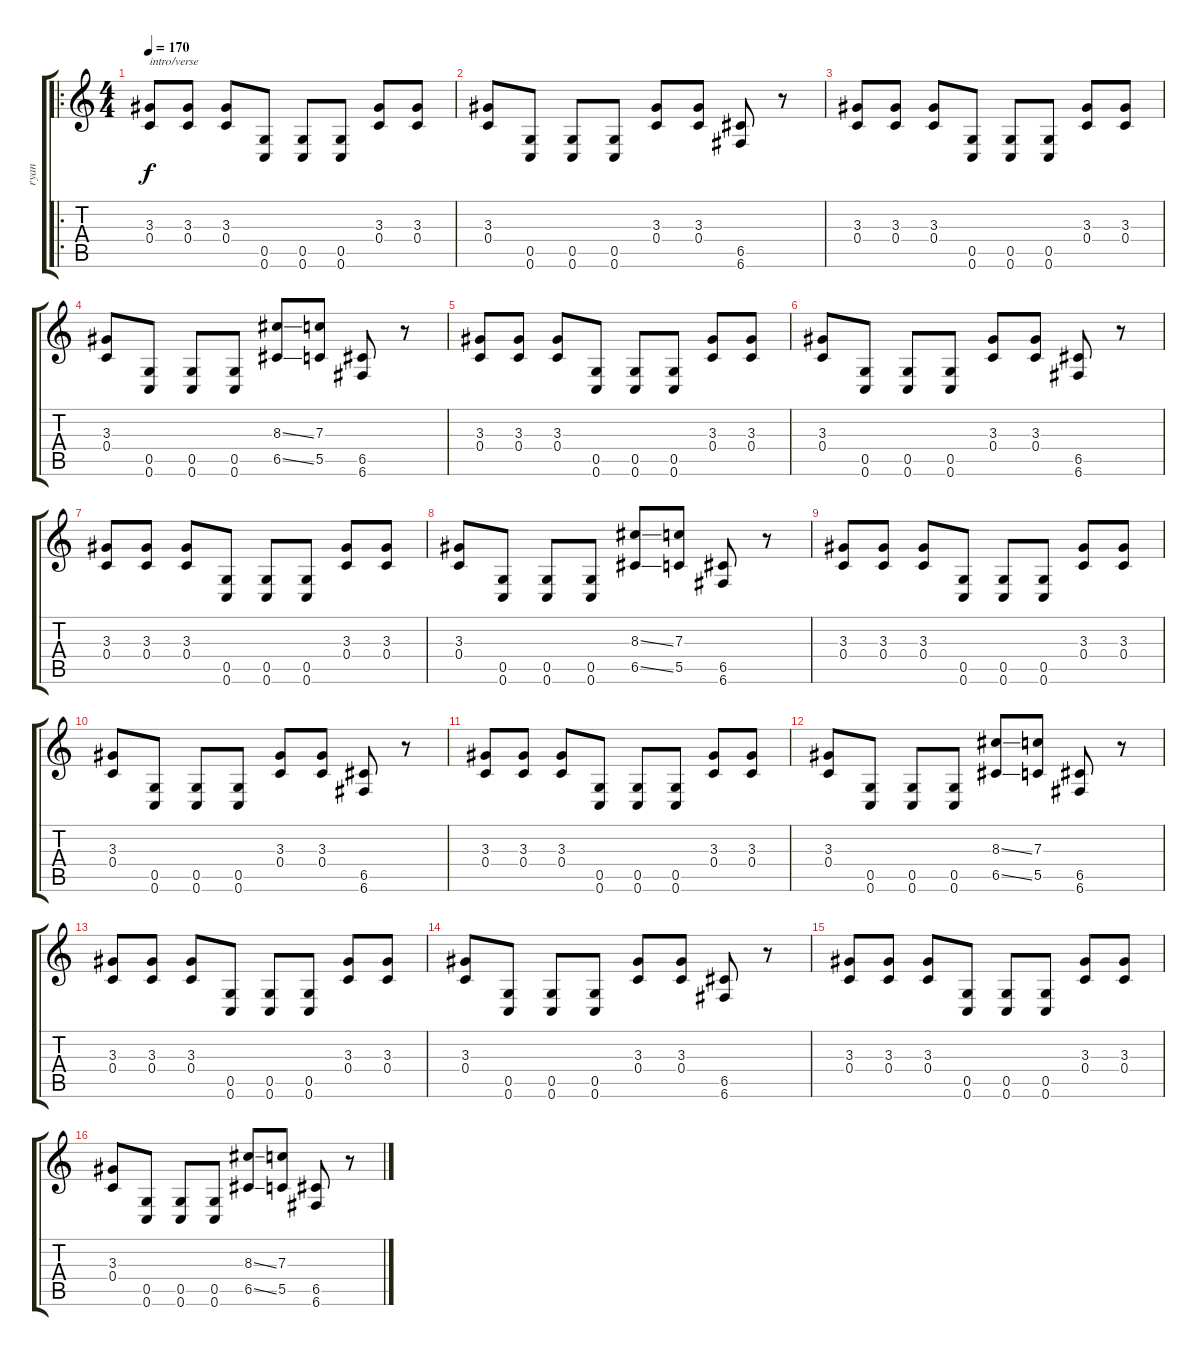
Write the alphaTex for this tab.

\track ("ryan" "ryan") {instrument electricbassfinger}
\staff {score tabs}
\tuning (D4 A3 F3 C3 G2 C2) {hide}
\ro
\ts (4 4)
\tempo 170
\clef g2
\ks c
(3.3 0.4).8{txt "intro/verse" dy f instrument electricbassfinger} (3.3 0.4).8 (3.3 0.4).8 (0.5 0.6).8 (0.5 0.6).8 (0.5 0.6).8 (3.3 0.4).8 (3.3 0.4).8 |
(3.3 0.4).8 (0.5 0.6).8 (0.5 0.6).8 (0.5 0.6).8 (3.3 0.4).8 (3.3 0.4).8 (6.5 6.6).8 r.8 |
(3.3 0.4).8 (3.3 0.4).8 (3.3 0.4).8 (0.5 0.6).8 (0.5 0.6).8 (0.5 0.6).8 (3.3 0.4).8 (3.3 0.4).8 |
(3.3 0.4).8 (0.5 0.6).8 (0.5 0.6).8 (0.5 0.6).8 (8.3{ss} 6.5{ss}).8 (7.3 5.5).8 (6.5 6.6).8 r.8 |
(3.3 0.4).8 (3.3 0.4).8 (3.3 0.4).8 (0.5 0.6).8 (0.5 0.6).8 (0.5 0.6).8 (3.3 0.4).8 (3.3 0.4).8 |
(3.3 0.4).8 (0.5 0.6).8 (0.5 0.6).8 (0.5 0.6).8 (3.3 0.4).8 (3.3 0.4).8 (6.5 6.6).8 r.8 |
(3.3 0.4).8 (3.3 0.4).8 (3.3 0.4).8 (0.5 0.6).8 (0.5 0.6).8 (0.5 0.6).8 (3.3 0.4).8 (3.3 0.4).8 |
(3.3 0.4).8 (0.5 0.6).8 (0.5 0.6).8 (0.5 0.6).8 (8.3{ss} 6.5{ss}).8 (7.3 5.5).8 (6.5 6.6).8 r.8 |
(3.3 0.4).8 (3.3 0.4).8 (3.3 0.4).8 (0.5 0.6).8 (0.5 0.6).8 (0.5 0.6).8 (3.3 0.4).8 (3.3 0.4).8 |
(3.3 0.4).8 (0.5 0.6).8 (0.5 0.6).8 (0.5 0.6).8 (3.3 0.4).8 (3.3 0.4).8 (6.5 6.6).8 r.8 |
(3.3 0.4).8 (3.3 0.4).8 (3.3 0.4).8 (0.5 0.6).8 (0.5 0.6).8 (0.5 0.6).8 (3.3 0.4).8 (3.3 0.4).8 |
(3.3 0.4).8 (0.5 0.6).8 (0.5 0.6).8 (0.5 0.6).8 (8.3{ss} 6.5{ss}).8 (7.3 5.5).8 (6.5 6.6).8 r.8 |
(3.3 0.4).8 (3.3 0.4).8 (3.3 0.4).8 (0.5 0.6).8 (0.5 0.6).8 (0.5 0.6).8 (3.3 0.4).8 (3.3 0.4).8 |
(3.3 0.4).8 (0.5 0.6).8 (0.5 0.6).8 (0.5 0.6).8 (3.3 0.4).8 (3.3 0.4).8 (6.5 6.6).8 r.8 |
(3.3 0.4).8 (3.3 0.4).8 (3.3 0.4).8 (0.5 0.6).8 (0.5 0.6).8 (0.5 0.6).8 (3.3 0.4).8 (3.3 0.4).8 |
(3.3 0.4).8 (0.5 0.6).8 (0.5 0.6).8 (0.5 0.6).8 (8.3{ss} 6.5{ss}).8 (7.3 5.5).8 (6.5 6.6).8 r.8
